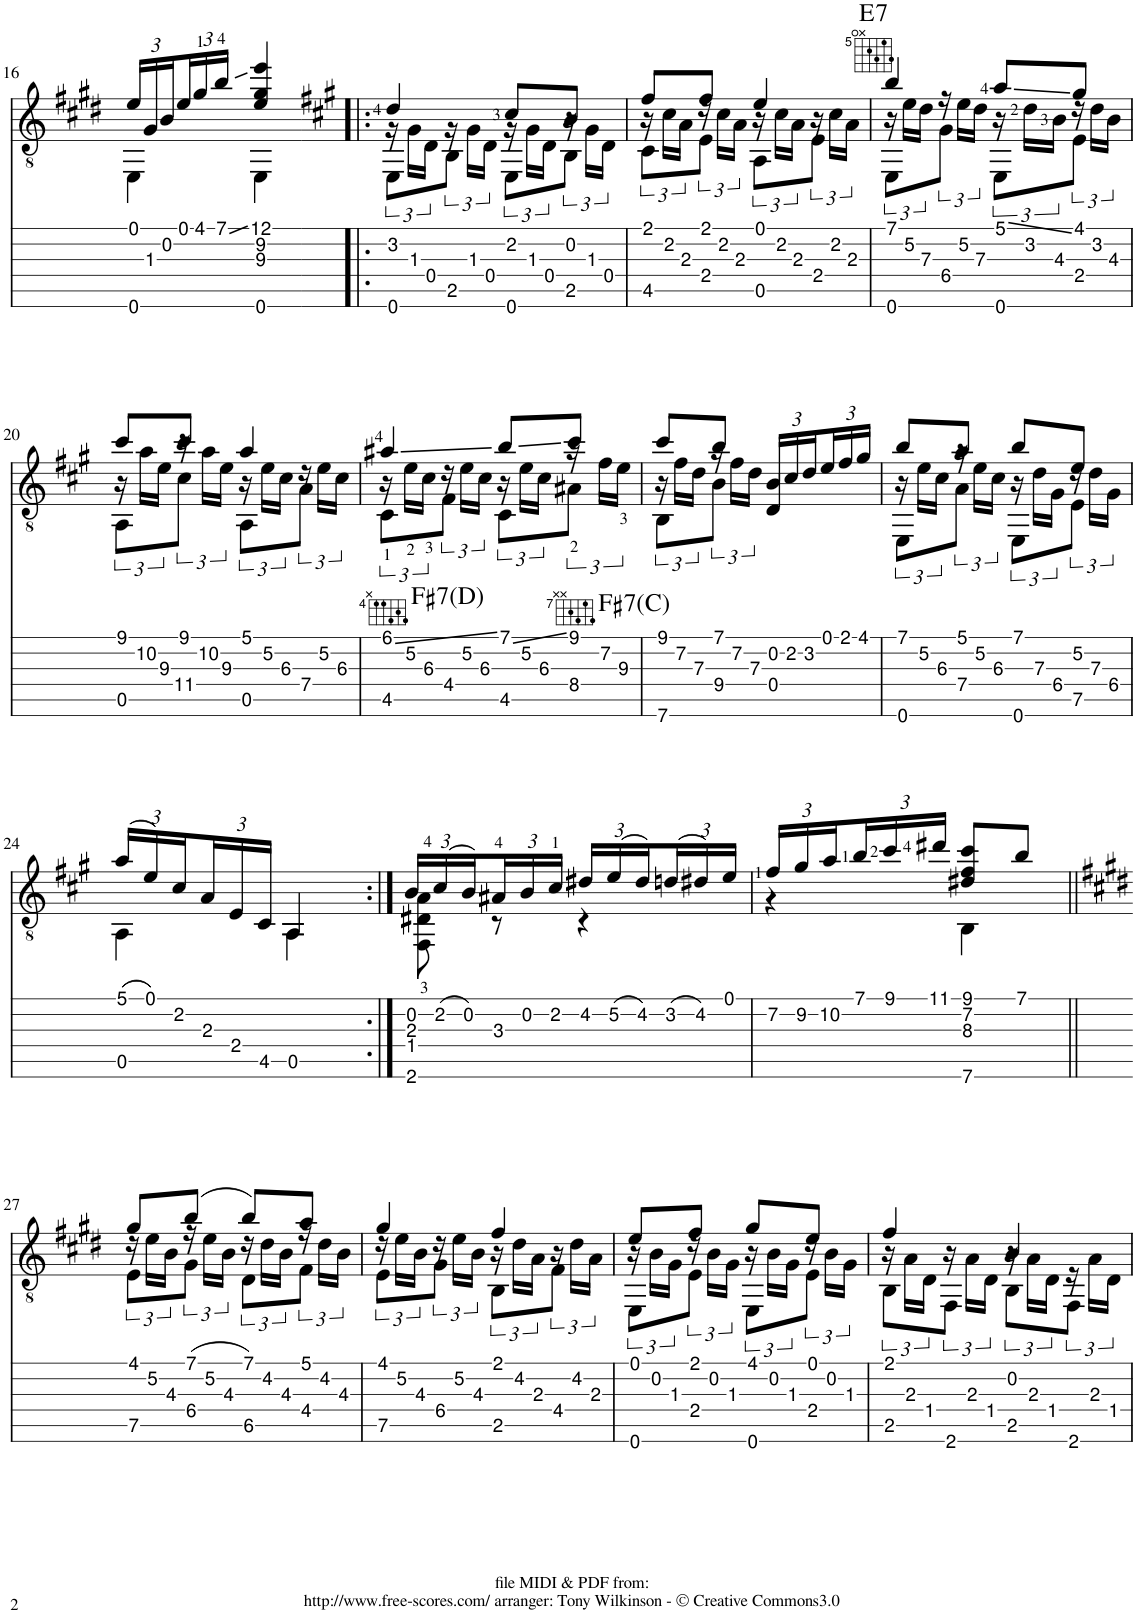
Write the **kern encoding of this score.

**kern	**kern	**harte
*part1	*part1	*part1
*staff2	*staff1	*
*I"Guitar	*	*
*I'Guit.	*	*
!!LO:PB:g=z
*	*clefGv2	*
*k[f#c#g#d#]	*k[f#c#g#d#]	*
*M2/4	*M2/4	*
*Xbrackettup	*Xbrackettup	*
=16	=16	=16
*^	*^	*
24eLL	4EE	24e/LL	4EE\	.
24G#	.	24G#/	.	.
24BJ	.	24B/	.	.
24eL	.	24e/	.	.
24g#	.	24g#/	.	.
24bJJ	.	24b/JJ	.	.
4e 4g# 4ee	4EE	4e/ 4g#/ 4ee/	4EE\	.
*v	*v	*	*	*
*	*v	*v	*
=17!|:	=17!|:	=17!|:
*k[f#c#g#]	*k[f#c#g#]	*
*^	*^	*
*	*^	*	*	*
*	*	*	*	*brackettup	*
*	*	*	*	*^	*
4d	24r	8EEL	4d/	24r	8EE\L	.
.	24G#LL	.	.	24G#\LL	.	.
.	24DJJ	.	.	24D\JJ	.	.
.	24r	8BBJ	.	24r	8BB\J	.
.	24G#LL	.	.	24G#\LL	.	.
.	24DJJ	.	.	24D\JJ	.	.
8c#L	24r	8EEL	8c#/L	24r	8EE\L	.
.	24G#LL	.	.	24G#\LL	.	.
.	24DJJ	.	.	24D\JJ	.	.
8BJ	24r	8BBJ	8B/J	24r	8BB\J	.
.	24G#LL	.	.	24G#\LL	.	.
.	24DJJ	.	.	24D\JJ	.	.
=18	=18	=18	=18	=18	=18	=18
8f#L	24r	8C#L	8f#/L	24r	8C#\L	.
.	24c#LL	.	.	24c#\LL	.	.
.	24AJJ	.	.	24A\JJ	.	.
8f#J	24r	8EJ	8f#/J	24r	8E\J	.
.	24c#LL	.	.	24c#\LL	.	.
.	24AJJ	.	.	24A\JJ	.	.
4e	24r	8AAL	4e/	24r	8AA\L	.
.	24c#LL	.	.	24c#\LL	.	.
.	24AJJ	.	.	24A\JJ	.	.
.	24r	8EJ	.	24r	8E\J	.
.	24c#LL	.	.	24c#\LL	.	.
.	24AJJ	.	.	24A\JJ	.	.
=19	=19	=19	=19	=19	=19	=19
!	!	!	!	!	!	!LO:H:kt=7
4b	24r	8EEL	4b/	24r	8EE\L	E:7
.	24eLL	.	.	24e\LL	.	.
.	24dJJ	.	.	24d\JJ	.	.
.	24r	8G#J	.	24r	8G#\J	.
.	24eLL	.	.	24e\LL	.	.
.	24dJJ	.	.	24d\JJ	.	.
8aL	24r	8EEL	8a/L	24r	8EE\L	.
.	24dLL	.	.	24d\LL	.	.
.	24BJJ	.	.	24B\JJ	.	.
8g#J	24r	8EJ	8g#/J	24r	8E\J	.
.	24dLL	.	.	24d\LL	.	.
.	24BJJ	.	.	24B\JJ	.	.
!!LO:LB:g=z	!!	!!
=20	=20	=20	=20	=20	=20	=20
8cc#L	24r	8AAL	8cc#/L	24r	8AA\L	.
.	24aLL	.	.	24a\LL	.	.
.	24eJJ	.	.	24e\JJ	.	.
8cc#J	24r	8c#J	8cc#/J	24r	8c#\J	.
.	24aLL	.	.	24a\LL	.	.
.	24eJJ	.	.	24e\JJ	.	.
4a	24r	8AAL	4a/	24r	8AA\L	.
.	24eLL	.	.	24e\LL	.	.
.	24c#JJ	.	.	24c#\JJ	.	.
.	24r	8AJ	.	24r	8A\J	.
.	24eLL	.	.	24e\LL	.	.
.	24c#JJ	.	.	24c#\JJ	.	.
=21	=21	=21	=21	=21	=21	=21
4a#	24r	8C#L	4a#X/	24r	8C#\L	.
!	!	!	!	!	!	!LO:H:kt=7
.	24eLL	.	.	24e\LL	.	F#:7
.	24c#JJ	.	.	24c#\JJ	.	.
.	24r	8F#J	.	24r	8F#\J	.
.	24eLL	.	.	24e\LL	.	.
.	24c#JJ	.	.	24c#\JJ	.	.
8bL	24r	8C#L	8b/L	24r	8C#\L	.
.	24eLL	.	.	24e\LL	.	.
.	24c#JJ	.	.	24c#\JJ	.	.
8cc#J	24r	8A#J	8cc#/J	24r	8A#X\J	.
!	!	!	!	!	!	!LO:H:kt=7
.	24f#LL	.	.	24f#\LL	.	F#:7
.	24eJJ	.	.	24e\JJ	.	.
=22	=22	=22	=22	=22	=22	=22
8cc#L	24r	8BBL	8cc#/L	24r	8BB\L	.
.	24f#LL	.	.	24f#\LL	.	.
.	24dJJ	.	.	24d\JJ	.	.
8bJ	24r	8BJ	8b/J	24r	8B\J	.
.	24f#LL	.	.	24f#\LL	.	.
.	24dJJ	.	.	24d\JJ	.	.
*	*	*	*Xbrackettup	*	*	*
24BLL	4ryy	4D	24B/LL	4ryy	4D/	.
24c#	.	.	24c#/	.	.	.
24dJ	.	.	24d/	.	.	.
24eL	.	.	24e/	.	.	.
24f#	.	.	24f#/	.	.	.
24g#JJ	.	.	24g#/JJ	.	.	.
=23	=23	=23	=23	=23	=23	=23
*	*	*	*	*brackettup	*	*
8bL	24r	8EEL	8b/L	24r	8EE\L	.
.	24eLL	.	.	24e\LL	.	.
.	24c#JJ	.	.	24c#\JJ	.	.
8aJ	24r	8AJ	8a/J	24r	8A\J	.
.	24eLL	.	.	24e\LL	.	.
.	24c#JJ	.	.	24c#\JJ	.	.
8bL	24r	8EEL	8b/L	24r	8EE\L	.
.	24dLL	.	.	24d\LL	.	.
.	24G#JJ	.	.	24G#\JJ	.	.
8eJ	24r	8EJ	8e/J	24r	8E\J	.
.	24dLL	.	.	24d\LL	.	.
.	24G#JJ	.	.	24G#\JJ	.	.
*	*v	*v	*	*	*	*
*	*	*v	*v	*v	*
!!LO:LB:g=z
=24	=24	=24	=24
*	*	*Xbrackettup	*
*	*	*^	*
24aLL	4AA	(24a/LL	4AA\	.
24e	.	24e/)	.	.
24c#J	.	24c#/	.	.
24AL	.	24A/	.	.
24E	.	24E/	.	.
24C#JJ	.	24C#/JJ	.	.
4AA	4AA	4AA/	4AA\	.
=25:|!	=25:|!	=25:|!	=25:|!	=25:|!
24BLL	8FF# 8D# 8A	24B/LL	8FF#\ 8D#X\ 8A\	.
24c#	.	(24c#/	.	.
24BJ	.	24B/)	.	.
24A#L	8r	24A#X/	8r	.
24B	.	24B/	.	.
24c#JJ	.	24c#/JJ	.	.
24d#LL	4r	24d#X/LL	4r	.
24e	.	(24e/	.	.
24d#J	.	24d#/)	.	.
24dL	.	(24dn/	.	.
24d#	.	24d#X/)	.	.
24eJJ	.	24e/JJ	.	.
=26	=26	=26	=26	=26
24f#LL	4r	24f#/LL	4r	.
24g#	.	24g#/	.	.
24aJ	.	24a/	.	.
24bL	.	24b/	.	.
24cc#	.	24cc#/	.	.
24dd#JJ	.	24dd#X/JJ	.	.
8d#\ 8f#\ 8cc#\L	4BB	8d#X/ 8f#/ 8cc#/L	4BB\	.
8bJ	.	8b/J	.	.
*v	*v	*	*	*
*	*v	*v	*
!!LO:LB:g=z
=27||	=27||	=27||
*k[f#c#g#d#]	*k[f#c#g#d#]	*
*^	*^	*
*	*^	*	*	*
*	*	*	*	*brackettup	*
*	*	*	*	*^	*
8g#L	24r	8EL	8g#/L	24r	8E\L	.
.	24eLL	.	.	24e\LL	.	.
.	24BJJ	.	.	24B\JJ	.	.
8bJ	24r	8G#J	(8b/J	24r	8G#\J	.
.	24eLL	.	.	24e\LL	.	.
.	24BJJ	.	.	24B\JJ	.	.
8bL	24r	8D#L	8b/L)	24r	8D#\L	.
.	24d#LL	.	.	24d#\LL	.	.
.	24BJJ	.	.	24B\JJ	.	.
8aJ	24r	8F#J	8a/J	24r	8F#\J	.
.	24d#LL	.	.	24d#\LL	.	.
.	24BJJ	.	.	24B\JJ	.	.
=28	=28	=28	=28	=28	=28	=28
4g#	24r	8EL	4g#/	24r	8E\L	.
.	24eLL	.	.	24e\LL	.	.
.	24BJJ	.	.	24B\JJ	.	.
.	24r	8G#J	.	24r	8G#\J	.
.	24eLL	.	.	24e\LL	.	.
.	24BJJ	.	.	24B\JJ	.	.
4f#	24r	8BBL	4f#/	24r	8BB\L	.
.	24d#LL	.	.	24d#\LL	.	.
.	24AJJ	.	.	24A\JJ	.	.
.	24r	8F#J	.	24r	8F#\J	.
.	24d#LL	.	.	24d#\LL	.	.
.	24AJJ	.	.	24A\JJ	.	.
=29	=29	=29	=29	=29	=29	=29
8eL	24r	8EEL	8e/L	24r	8EE\L	.
.	24BLL	.	.	24B\LL	.	.
.	24G#JJ	.	.	24G#\JJ	.	.
8f#J	24r	8EJ	8f#/J	24r	8E\J	.
.	24BLL	.	.	24B\LL	.	.
.	24G#JJ	.	.	24G#\JJ	.	.
8g#L	24r	8EEL	8g#/L	24r	8EE\L	.
.	24BLL	.	.	24B\LL	.	.
.	24G#JJ	.	.	24G#\JJ	.	.
8eJ	24r	8EJ	8e/J	24r	8E\J	.
.	24BLL	.	.	24B\LL	.	.
.	24G#JJ	.	.	24G#\JJ	.	.
=30	=30	=30	=30	=30	=30	=30
4f#	24r	8BBL	4f#/	24r	8BB\L	.
.	24ALL	.	.	24A\LL	.	.
.	24D#JJ	.	.	24D#\JJ	.	.
.	24r	8FF#J	.	24r	8FF#\J	.
.	24ALL	.	.	24A\LL	.	.
.	24D#JJ	.	.	24D#\JJ	.	.
4B	24r	8BBL	4B/	24r	8BB\L	.
.	24ALL	.	.	24A\LL	.	.
.	24D#JJ	.	.	24D#\JJ	.	.
.	24r	8FF#J	.	24r	8FF#\J	.
.	24ALL	.	.	24A\LL	.	.
.	24D#JJ	.	.	24D#\JJ	.	.
*v	*v	*v	*	*	*	*
*	*v	*v	*v	*
=	=	=
*-	*-	*-
